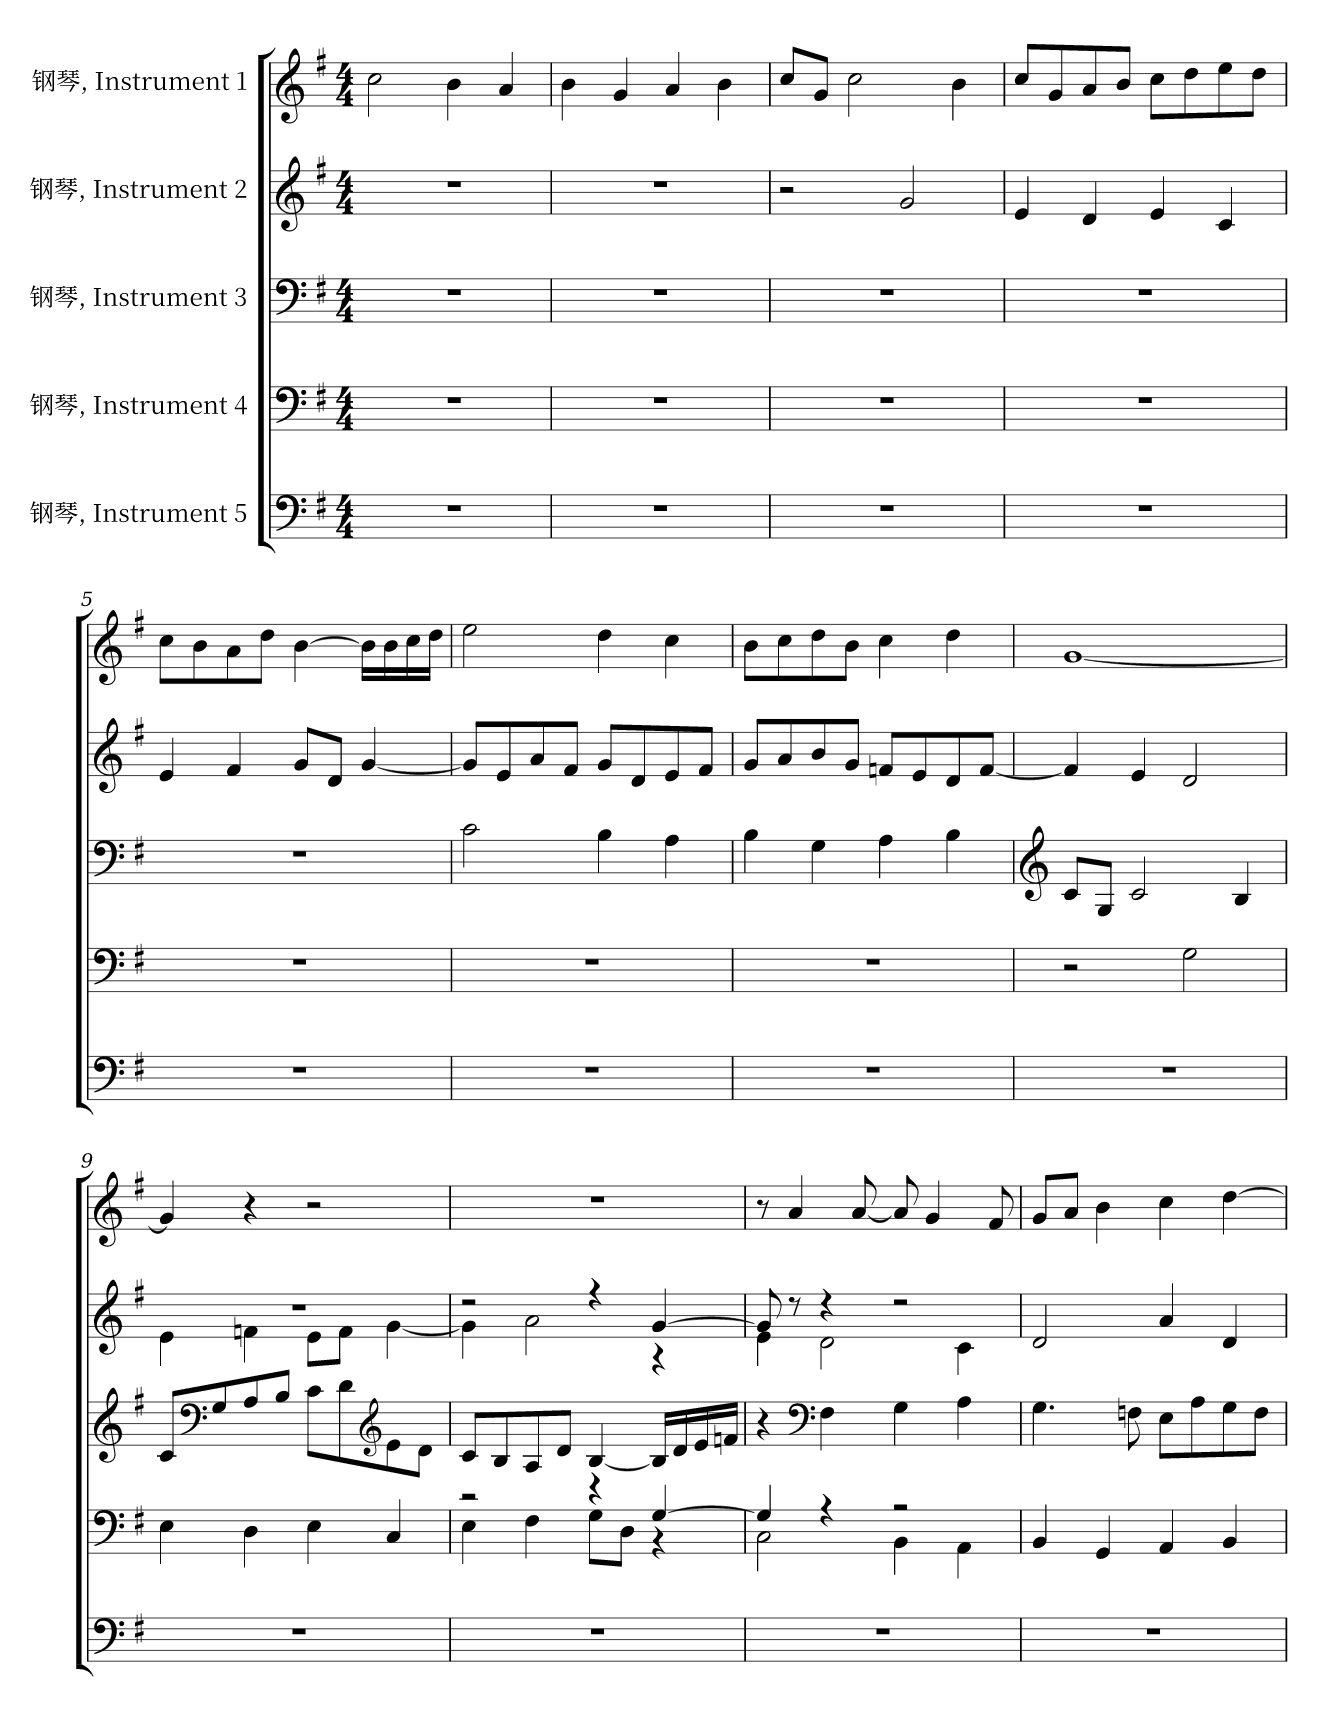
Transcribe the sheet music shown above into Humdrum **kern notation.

**kern	**kern	**kern	**kern	**kern
*part5	*part4	*part3	*part2	*part1
*staff5	*staff4	*staff3	*staff2	*staff1
*I"钢琴, Instrument 5	*I"钢琴, Instrument 4	*I"钢琴, Instrument 3	*I"钢琴, Instrument 2	*I"钢琴, Instrument 1
*clefF4	*clefF4	*clefF4	*clefG2	*clefG2
*k[f#]	*k[f#]	*k[f#]	*k[f#]	*k[f#]
*M4/4	*M4/4	*M4/4	*M4/4	*M4/4
*MM96	*MM96	*MM96	*MM96	*MM96
=1	=1	=1	=1	=1
1r	1r	1r	1r	2cc\
.	.	.	.	4b\
.	.	.	.	4a/
=2	=2	=2	=2	=2
1r	1r	1r	1r	4b\
.	.	.	.	4g/
.	.	.	.	4a/
.	.	.	.	4b\
=3	=3	=3	=3	=3
1r	1r	1r	2r	8cc/L
.	.	.	.	8g/J
.	.	.	.	2cc\
.	.	.	2g/	.
.	.	.	.	4b\
=4	=4	=4	=4	=4
1r	1r	1r	4e/	8cc/L
.	.	.	.	8g/
.	.	.	4d/	8a/
.	.	.	.	8b/J
.	.	.	4e/	8cc\L
.	.	.	.	8dd\
.	.	.	4c/	8ee\
.	.	.	.	8dd\J
=5	=5	=5	=5	=5
1r	1r	1r	4e/	8cc\L
.	.	.	.	8b\
.	.	.	4f#/	8a\
.	.	.	.	8dd\J
.	.	.	8g/L	[4b\
.	.	.	8d/J	.
.	.	.	[4g/	16b\LL]
.	.	.	.	16b\
.	.	.	.	16cc\
.	.	.	.	16dd\JJ
!!LO:LB:g=z
=6	=6	=6	=6	=6
1r	1r	2c\	8g/L]	2ee\
.	.	.	8e/	.
.	.	.	8a/	.
.	.	.	8f#/J	.
.	.	4B\	8g/L	4dd\
.	.	.	8d/	.
.	.	4A\	8e/	4cc\
.	.	.	8f#/J	.
=7	=7	=7	=7	=7
1r	1r	4B\	8g/L	8b\L
.	.	.	8a/	8cc\
.	.	4G\	8b/	8dd\
.	.	.	8g/J	8b\J
.	.	4A\	8fn/L	4cc\
.	.	.	8e/	.
.	.	4B\	8d/	4dd\
.	.	.	[8f/J	.
=8	=8	=8	=8	=8
*	*	*clefG2	*	*
1r	2r	8c/L	4f/]	[1g
.	.	8G/J	.	.
.	.	2c/	4e/	.
.	2G\	.	2d/	.
.	.	4B/	.	.
=9	=9	=9	=9	=9
*	*	*	*^	*
1r	4E\	8c/L	1r	4e\	4g/]
*	*	*clefF4	*	*	*
.	.	8G/	.	.	.
.	4D\	8A/	.	4fn\	4r
.	.	8B/J	.	.	.
.	4E\	8c\L	.	8e\L	2r
.	.	8d\	.	8f\J	.
*	*	*clefG2	*	*	*
.	4C/	8e\	.	[4g\	.
.	.	8d\J	.	.	.
!!LO:PB:g=z
=10	=10	=10	=10	=10	=10
*	*^	*	*	*	*
1r	2r	4E\	8c/L	2r	4g\]	1r
.	.	.	8B/	.	.	.
.	.	4F#\	8A/	.	2a\	.
.	.	.	8d/J	.	.	.
.	4r	8G\L	[4B/	4r	.	.
.	.	8D\J	.	.	.	.
.	[4G/	4r	16B/LL]	[4g/	4r	.
.	.	.	16d/	.	.	.
.	.	.	16e/	.	.	.
.	.	.	16fn/JJ	.	.	.
=11	=11	=11	=11	=11	=11	=11
1r	4G/]	2C\	4r	8g/]	4e\	8r
.	.	.	.	8r	.	4a/
*	*	*	*clefF4	*	*	*
.	4r	.	4F#\	4r	2d\	.
.	.	.	.	.	.	[8a/
.	2r	4BB\	4G\	2r	.	8a/]
.	.	.	.	.	.	4g/
.	.	4AA\	4A\	.	4c\	.
.	.	.	.	.	.	8f#/
*	*v	*v	*	*v	*v	*
=12	=12	=12	=12	=12
1r	4BB/	4.G\	2d/	8g/L
.	.	.	.	8a/J
.	4GG/	.	.	4b\
.	.	8Fn\	.	.
.	4AA/	8E\L	4a/	4cc\
.	.	8A\	.	.
.	4BB/	8G\	4d/	[4dd\
.	.	8F\J	.	.
=	=	=	=	=
*-	*-	*-	*-	*-
